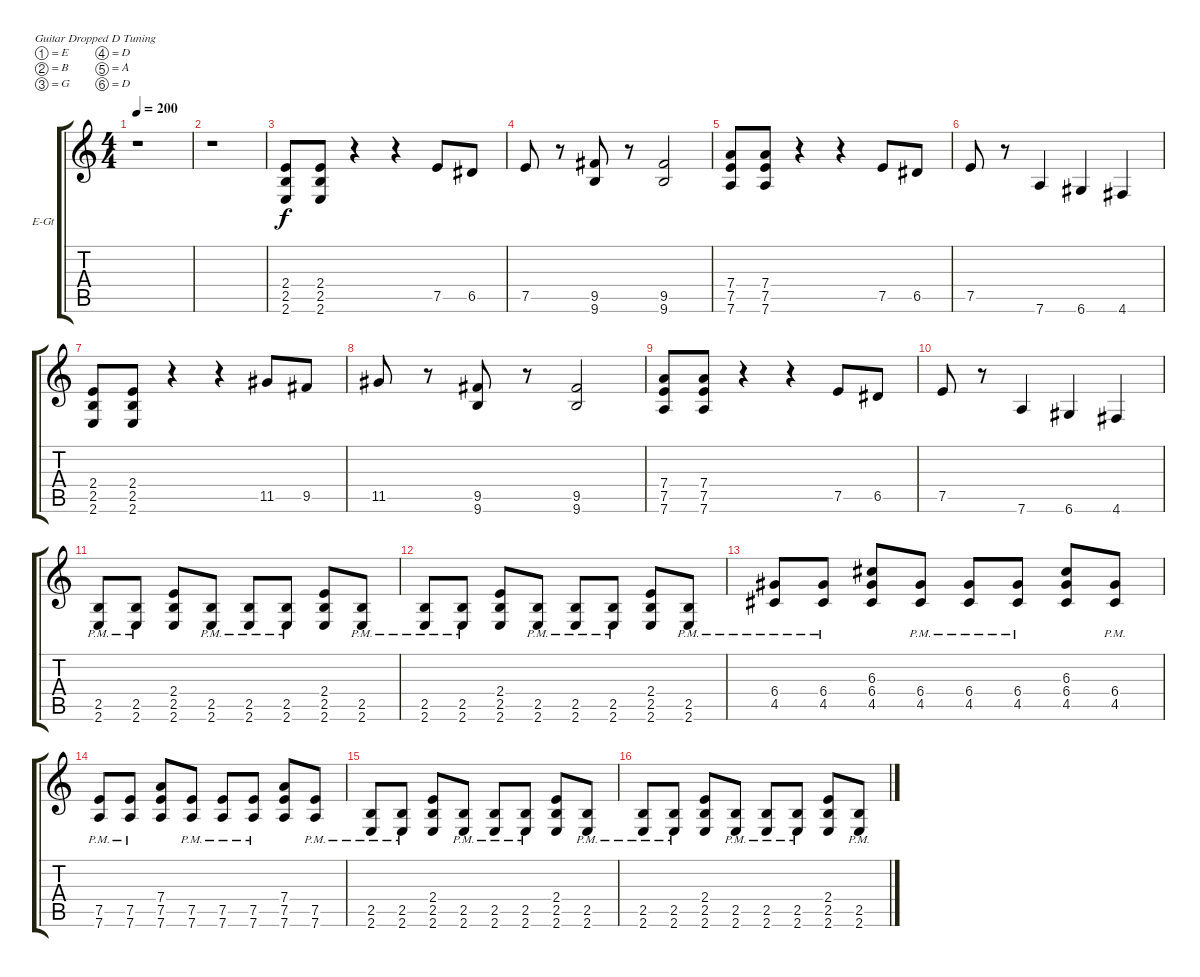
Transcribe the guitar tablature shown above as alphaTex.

\bracketExtendMode groupsimilarinstruments
\firstSystemTrackNameOrientation horizontal
\otherSystemsTrackNameOrientation horizontal
\track ("Dave" "E-Gt") {instrument distortionguitar}
\staff {score tabs}
\tuning (E4 B3 G3 D3 A2 D2)
\ts (4 4)
\tempo 200
\clef g2
\ks c
r.1{dy f} |
r.1 |
(2.4 2.5 2.6).8 (2.4 2.5 2.6).8 r.4 r.4 7.5.8 6.5.8 |
7.5.8 r.8 (9.5 9.6).8 r.8 (9.5 9.6).2 |
(7.4 7.5 7.6).8 (7.4 7.5 7.6).8 r.4 r.4 7.5.8 6.5.8 |
7.5.8 r.8 7.6.4 6.6.4 4.6.4 |
(2.4 2.5 2.6).8 (2.4 2.5 2.6).8 r.4 r.4 11.5.8 9.5.8 |
11.5.8 r.8 (9.5 9.6).8 r.8 (9.5 9.6).2 |
(7.4 7.5 7.6).8 (7.4 7.5 7.6).8 r.4 r.4 7.5.8 6.5.8 |
7.5.8 r.8 7.6.4 6.6.4 4.6.4 |
(2.5{pm} 2.6{pm}).8 (2.5{pm} 2.6{pm}).8 (2.4 2.5 2.6).8 (2.5{pm} 2.6{pm}).8 (2.5{pm} 2.6{pm}).8 (2.5{pm} 2.6{pm}).8 (2.4 2.5 2.6).8 (2.5{pm} 2.6{pm}).8 |
(2.5{pm} 2.6{pm}).8 (2.5{pm} 2.6{pm}).8 (2.4 2.5 2.6).8 (2.5{pm} 2.6{pm}).8 (2.5{pm} 2.6{pm}).8 (2.5{pm} 2.6{pm}).8 (2.4 2.5 2.6).8 (2.5{pm} 2.6{pm}).8 |
(6.4{pm} 4.5{pm}).8 (6.4{pm} 4.5{pm}).8 (6.3 6.4 4.5).8 (6.4{pm} 4.5{pm}).8 (6.4{pm} 4.5{pm}).8 (6.4{pm} 4.5{pm}).8 (6.3 6.4 4.5).8 (6.4{pm} 4.5{pm}).8 |
(7.5{pm} 7.6).8 (7.5{pm} 7.6).8 (7.4 7.5 7.6).8 (7.5{pm} 7.6).8 (7.5{pm} 7.6).8 (7.5{pm} 7.6).8 (7.4 7.5 7.6).8 (7.5{pm} 7.6).8 |
(2.5{pm} 2.6{pm}).8 (2.5{pm} 2.6{pm}).8 (2.4 2.5 2.6).8 (2.5{pm} 2.6{pm}).8 (2.5{pm} 2.6{pm}).8 (2.5{pm} 2.6{pm}).8 (2.4 2.5 2.6).8 (2.5{pm} 2.6{pm}).8 |
(2.5{pm} 2.6{pm}).8 (2.5{pm} 2.6{pm}).8 (2.4 2.5 2.6).8 (2.5{pm} 2.6{pm}).8 (2.5{pm} 2.6{pm}).8 (2.5{pm} 2.6{pm}).8 (2.4 2.5 2.6).8 (2.5{pm} 2.6{pm}).8
